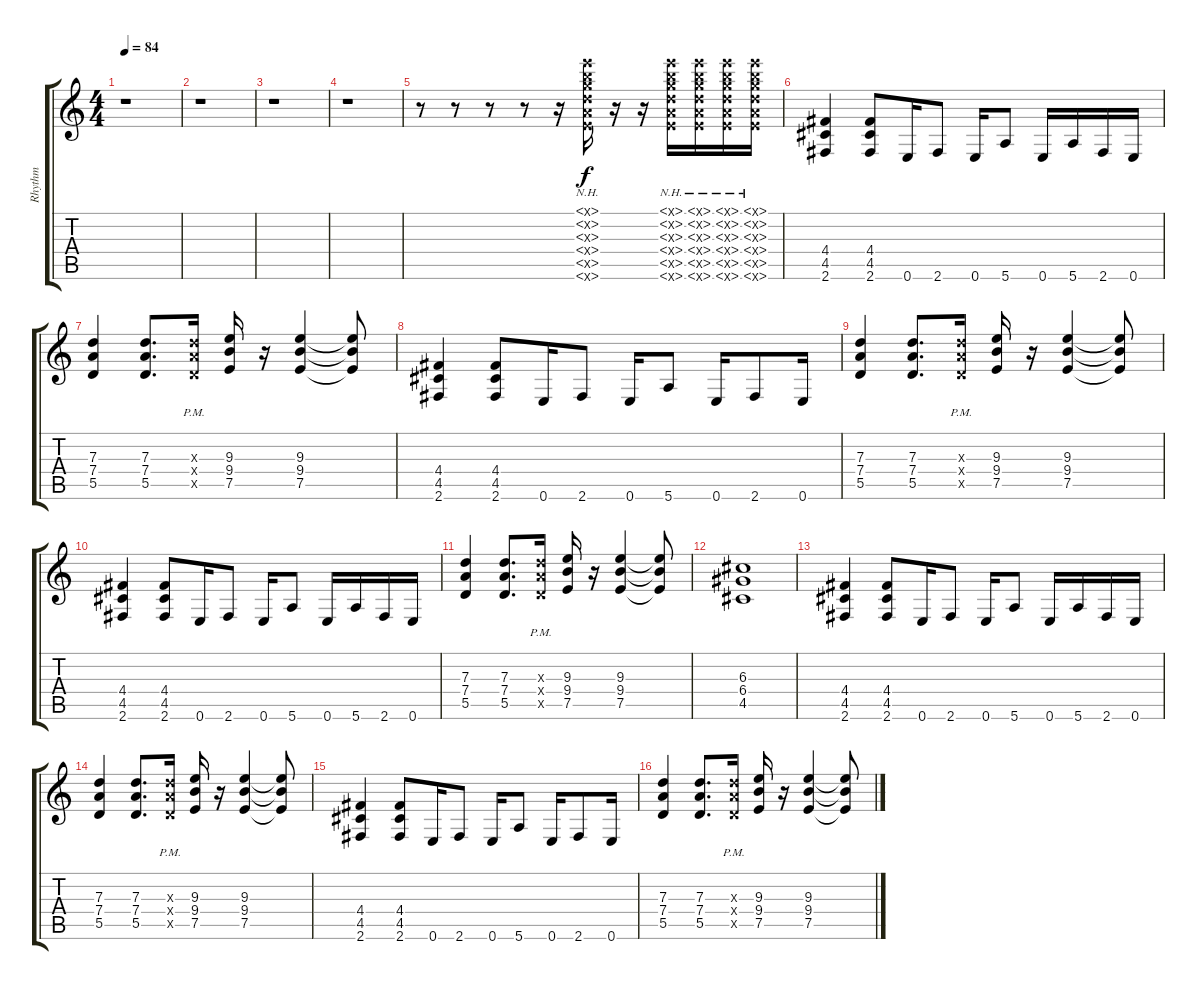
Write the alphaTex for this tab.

\track ("Rhythm" "Rhythm") {instrument overdrivenguitar}
\staff {score tabs}
\tuning (E4 B3 G3 D3 A2 E2) {hide}
\ts (4 4)
\tempo 84
\clef g2
\ks c
r.1{dy f} |
r.1 |
r.1 |
r.1 |
r.8 r.8 r.8 r.8 r.16 (0.1{nh x} 0.2{nh x} 0.3{nh x} 0.4{nh x} 0.5{nh x} 0.6{nh x}).16 r.16 r.16 (0.1{nh x} 0.2{nh x} 0.3{nh x} 0.4{nh x} 0.5{nh x} 0.6{nh x}).16 (0.1{nh x} 0.2{nh x} 0.3{nh x} 0.4{nh x} 0.5{nh x} 0.6{nh x}).16 (0.1{nh x} 0.2{nh x} 0.3{nh x} 0.4{nh x} 0.5{nh x} 0.6{nh x}).16 (0.1{nh x} 0.2{nh x} 0.3{nh x} 0.4{nh x} 0.5{nh x} 0.6{nh x}).16 |
(4.4 4.5 2.6).4 (4.4 4.5 2.6).8 0.6.16 2.6.8 0.6.16 5.6.8 0.6.16 5.6.16 2.6.16 0.6.16 |
(7.3 7.4 5.5).4 (7.3 7.4 5.5).8{d} (7.3{pm x} 7.4{pm x} 5.5{pm x}).16 (9.3 9.4 7.5).16 r.16 (9.3 9.4 7.5).4 (9.3{t} 9.4{t} 7.5{t}).8 |
(4.4 4.5 2.6).4 (4.4 4.5 2.6).8 0.6.16 2.6.8 0.6.16 5.6.8 0.6.16 2.6.8 0.6.16 |
(7.3 7.4 5.5).4 (7.3 7.4 5.5).8{d} (7.3{pm x} 7.4{pm x} 5.5{pm x}).16 (9.3 9.4 7.5).16 r.16 (9.3 9.4 7.5).4 (9.3{t} 9.4{t} 7.5{t}).8 |
(4.4 4.5 2.6).4 (4.4 4.5 2.6).8 0.6.16 2.6.8 0.6.16 5.6.8 0.6.16 5.6.16 2.6.16 0.6.16 |
(7.3 7.4 5.5).4 (7.3 7.4 5.5).8{d} (7.3{pm x} 7.4{pm x} 5.5{pm x}).16 (9.3 9.4 7.5).16 r.16 (9.3 9.4 7.5).4 (9.3{t} 9.4{t} 7.5{t}).8 |
(6.3 6.4 4.5).1 |
(4.4 4.5 2.6).4 (4.4 4.5 2.6).8 0.6.16 2.6.8 0.6.16 5.6.8 0.6.16 5.6.16 2.6.16 0.6.16 |
(7.3 7.4 5.5).4 (7.3 7.4 5.5).8{d} (7.3{pm x} 7.4{pm x} 5.5{pm x}).16 (9.3 9.4 7.5).16 r.16 (9.3 9.4 7.5).4 (9.3{t} 9.4{t} 7.5{t}).8 |
(4.4 4.5 2.6).4 (4.4 4.5 2.6).8 0.6.16 2.6.8 0.6.16 5.6.8 0.6.16 2.6.8 0.6.16 |
(7.3 7.4 5.5).4 (7.3 7.4 5.5).8{d} (7.3{pm x} 7.4{pm x} 5.5{pm x}).16 (9.3 9.4 7.5).16 r.16 (9.3 9.4 7.5).4 (9.3{t} 9.4{t} 7.5{t}).8
